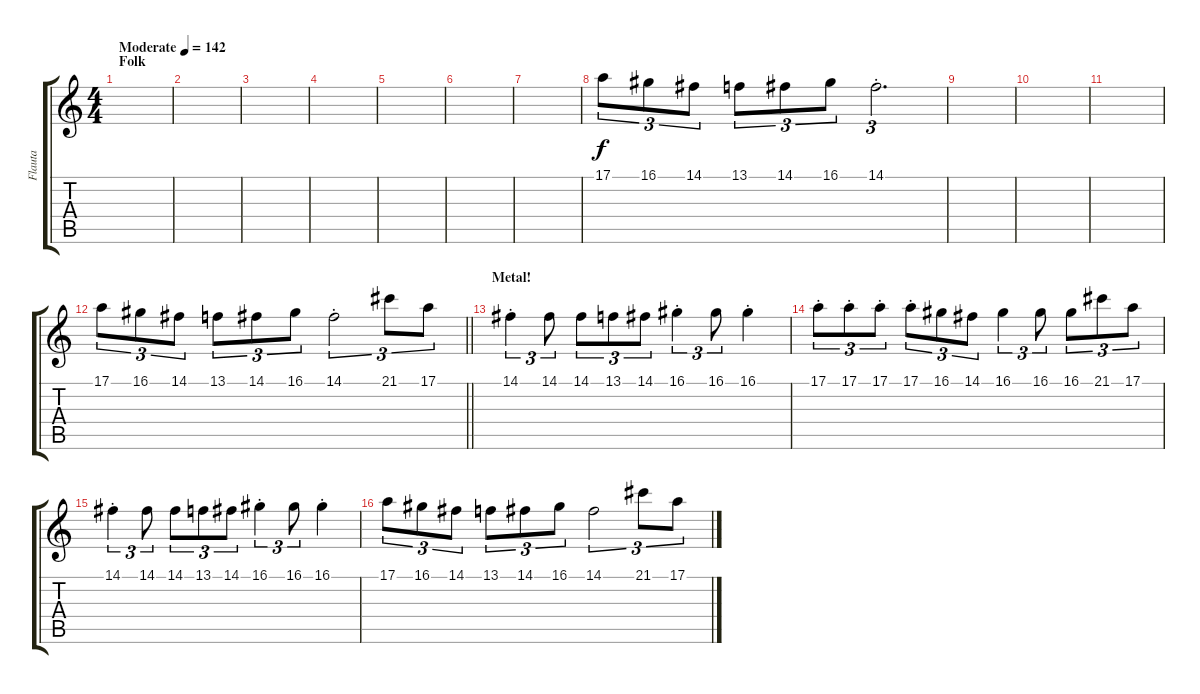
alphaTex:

\track ("Flauta" "Flauta") {instrument flute}
\staff {score tabs}
\tuning (E4 B3 G3 D3 A2 E2) {hide}
\ts (4 4)
\section ("" "Folk")
\tempo (142 "Moderate")
\clef g2
\ks c
|
|
|
|
|
|
|
17.1.8{tu (3 2)} 16.1.8{tu (3 2)} 14.1.8{tu (3 2)} 13.1.8{tu (3 2)} 14.1.8{tu (3 2)} 16.1.8{tu (3 2)} 14.1{st}.2{d tu (3 2)} |
|
|
|
\barLineRight lightlight
17.1.8{tu (3 2)} 16.1.8{tu (3 2)} 14.1.8{tu (3 2)} 13.1.8{tu (3 2)} 14.1.8{tu (3 2)} 16.1.8{tu (3 2)} 14.1{st}.2{tu (3 2)} 21.1.8{tu (3 2)} 17.1.8{tu (3 2)} |
\section ("" "Metal!")
14.1{st}.4{tu (3 2)} 14.1.8{tu (3 2)} 14.1.8{tu (3 2)} 13.1.8{tu (3 2)} 14.1.8{tu (3 2)} 16.1{st}.4{tu (3 2)} 16.1.8{tu (3 2)} 16.1{st}.4 |
17.1{st}.8{tu (3 2)} 17.1{st}.8{tu (3 2)} 17.1{st}.8{tu (3 2)} 17.1{st}.8{tu (3 2)} 16.1.8{tu (3 2)} 14.1.8{tu (3 2)} 16.1.4{tu (3 2)} 16.1.8{tu (3 2)} 16.1.8{tu (3 2)} 21.1.8{tu (3 2)} 17.1.8{tu (3 2)} |
14.1{st}.4{tu (3 2)} 14.1.8{tu (3 2)} 14.1.8{tu (3 2)} 13.1.8{tu (3 2)} 14.1.8{tu (3 2)} 16.1{st}.4{tu (3 2)} 16.1.8{tu (3 2)} 16.1{st}.4 |
17.1.8{tu (3 2)} 16.1.8{tu (3 2)} 14.1.8{tu (3 2)} 13.1.8{tu (3 2)} 14.1.8{tu (3 2)} 16.1.8{tu (3 2)} 14.1.2{tu (3 2)} 21.1.8{tu (3 2)} 17.1.8{tu (3 2)}
